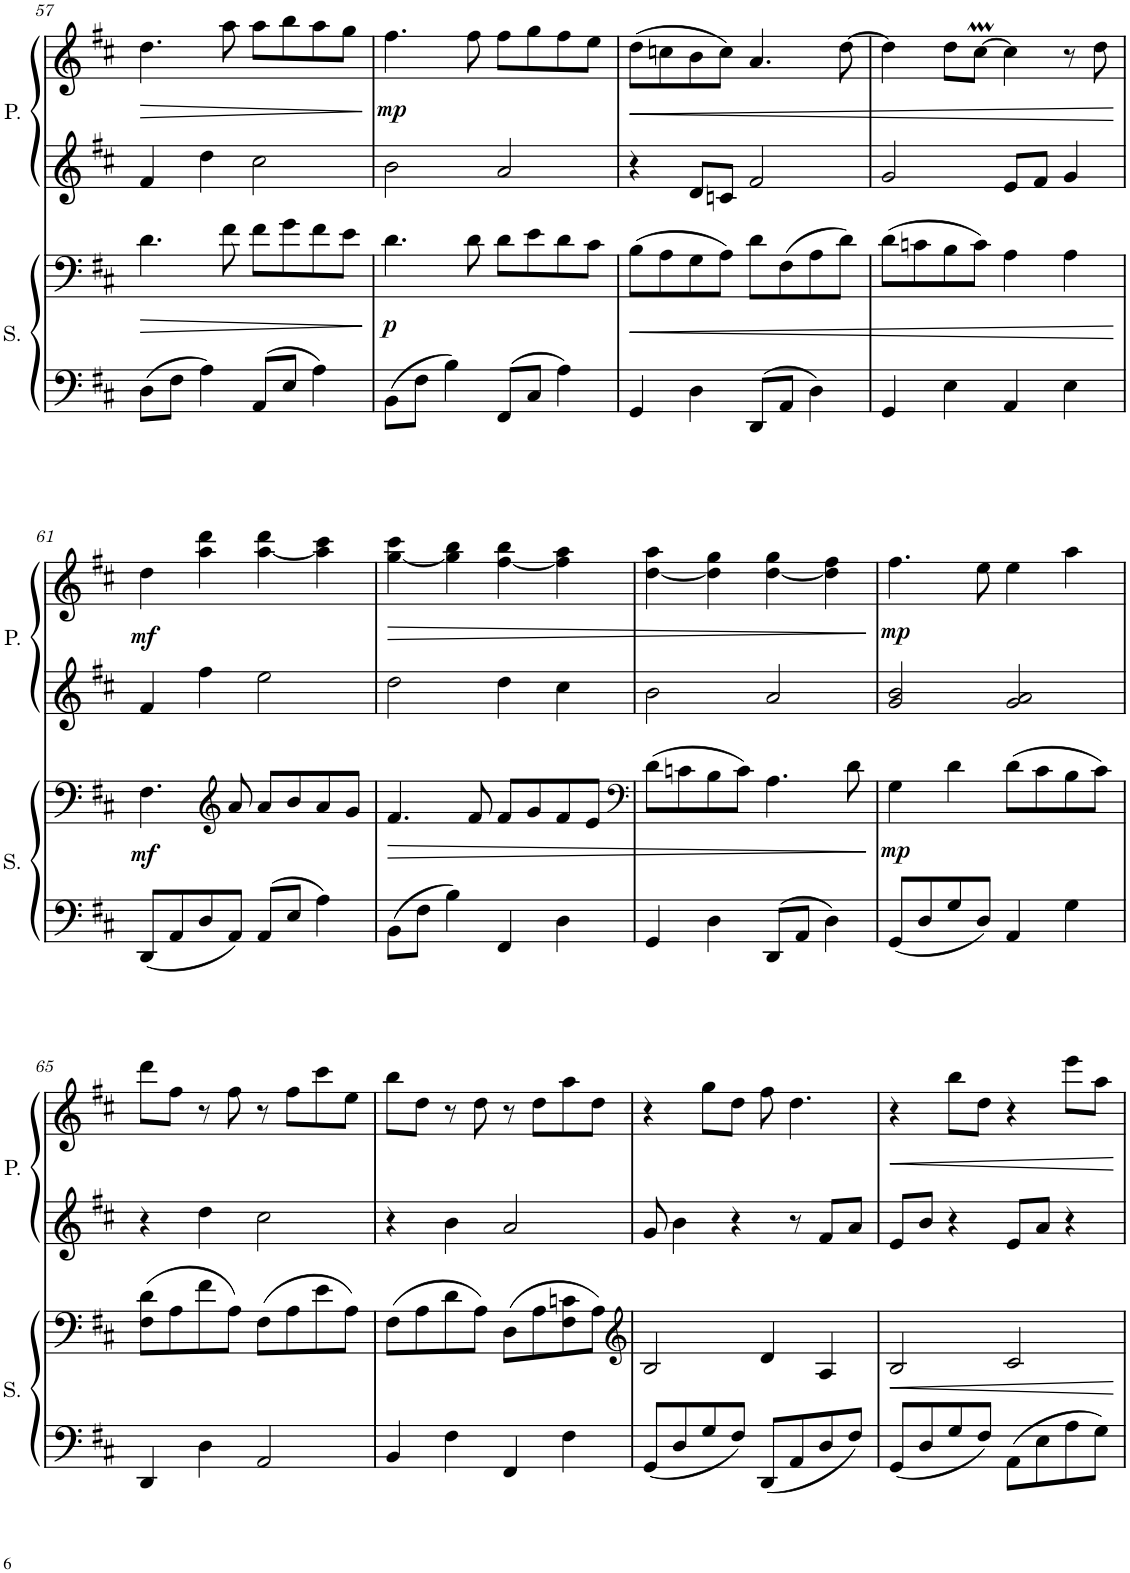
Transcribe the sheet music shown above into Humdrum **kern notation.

**kern	**kern	**dynam	**kern	**kern	**dynam
*part2	*part2	*part2	*part1	*part1	*part1
*staff4	*staff3	*staff3/4	*staff2	*staff1	*staff1/2
*I"Secondo	*	*	*I"Primo	*	*
*I'S.	*	*	*I'P.	*	*
!!LO:PB:g=z
*clefF4	*clefF4	*	*clefG2	*clefG2	*
*k[f#c#]	*k[f#c#]	*	*k[f#c#]	*k[f#c#]	*
*M4/4	*M4/4	*	*M4/4	*M4/4	*
=57	=57	=57	=57	=57	=57
!	!	!LO:HP:b	!	!	!LO:HP:b
8D\L	4.d\	>	4f#/	4.dd\	>
8F#\J	.	.	.	.	.
4A\	.	.	4dd\	.	.
.	8f#\	.	.	8aa\	.
8AA/L	8f#\L	.	2cc#\	8aa\L	.
8E/J	8g\	.	.	8bb\	.
4A\	8f#\	.	.	8aa\	.
.	8e\J	.	.	8gg\J	.
.	.	]	.	.	]
=58	=58	=58	=58	=58	=58
!	!	!LO:DY:b	!	!	!LO:DY:b
8BB\L	4.d\	p	2b\	4.ff#\	mp
8F#\J	.	.	.	.	.
4B\	.	.	.	.	.
.	8d\	.	.	8ff#\	.
8FF#/L	8d\L	.	2a/	8ff#\L	.
8C#/J	8e\	.	.	8gg\	.
4A\	8d\	.	.	8ff#\	.
.	8c#\J	.	.	8ee\J	.
=59	=59	=59	=59	=59	=59
!	!	!LO:HP:b	!	!	!LO:HP:b
4GG/	(8B\L	<	4r	(8dd\L	<
.	8A\	.	.	8ccn\	.
4D\	8G\	.	8d/L	8b\	.
.	8A\J)	.	8cn/J	8cc\J)	.
8DD/L	8d\L	.	2f#/	4.a/	.
8AA/J	(8F#\	.	.	.	.
4D\	8A\	.	.	.	.
.	8d\J)	.	.	[8dd\	.
=60	=60	=60	=60	=60	=60
4GG/	(8d\L	.	2g/	4dd\]	.
.	8cn\	.	.	.	.
4E\	8B\	.	.	8dd\L	.
.	8c\J)	.	.	[8cc#m\J	.
4AA/	4A\	.	8e/L	4cc#\]	.
.	.	.	8f#/J	.	.
4E\	4A\	.	4g/	8r	.
.	.	.	.	8dd\	.
.	.	[	.	.	[
!!LO:LB:g=z
=61	=61	=61	=61	=61	=61
!	!	!LO:DY:b	!	!	!LO:DY:b
8DD/L	4.F#\	mf	4f#/	4dd\	mf
8AA/	.	.	.	.	.
8D/	.	.	4ff#\	4aa\ 4ddd\	.
*	*clefG2	*	*	*	*
8AA/J	8a/	.	.	.	.
8AA/L	8a/L	.	2ee\	[4aa\ 4ddd\	.
8E/J	8b/	.	.	.	.
4A\	8a/	.	.	4aa\] 4ccc#\	.
.	8g/J	.	.	.	.
=62	=62	=62	=62	=62	=62
!	!	!LO:HP:b	!	!	!LO:HP:b
8BB\L	4.f#/	>	2dd\	[4gg\ 4ccc#\	>
8F#\J	.	.	.	.	.
4B\	.	.	.	4gg\] 4bb\	.
.	8f#/	.	.	.	.
4FF#/	8f#/L	.	4dd\	[4ff#\ 4bb\	.
.	8g/	.	.	.	.
4D\	8f#/	.	4cc#\	4ff#\] 4aa\	.
.	8e/J	.	.	.	.
=63	=63	=63	=63	=63	=63
*	*clefF4	*	*	*	*
4GG/	(8d\L	.	2b\	[4dd\ 4aa\	.
.	8cn\	.	.	.	.
4D\	8B\	.	.	4dd\] 4gg\	.
.	8c\J)	.	.	.	.
8DD/L	4.A\	.	2a/	[4dd\ 4gg\	.
8AA/J	.	.	.	.	.
4D\	.	.	.	4dd\] 4ff#\	.
.	8d\	.	.	.	.
.	.	]	.	.	]
=64	=64	=64	=64	=64	=64
!	!	!LO:DY:b	!	!	!LO:DY:b
8GG/L	4G\	mp	2g/ 2b/	4.ff#\	mp
8D/	.	.	.	.	.
8G/	4d\	.	.	.	.
8D/J	.	.	.	8ee\	.
4AA/	(8d\L	.	2g/ 2a/	4ee\	.
.	8c#\	.	.	.	.
4G\	8B\	.	.	4aa\	.
.	8c#\J)	.	.	.	.
!!LO:LB:g=z
=65	=65	=65	=65	=65	=65
4DD/	(8F#\ 8d\L	.	4r	8ddd\L	.
.	8A\	.	.	8ff#\J	.
4D\	8f#\	.	4dd\	8r	.
.	8A\J)	.	.	8ff#\	.
2AA/	(8F#\L	.	2cc#\	8r	.
.	8A\	.	.	8ff#\L	.
.	8e\	.	.	8ccc#\	.
.	8A\J)	.	.	8ee\J	.
=66	=66	=66	=66	=66	=66
4BB/	(8F#\L	.	4r	8bb\L	.
.	8A\	.	.	8dd\J	.
4F#\	8d\	.	4b\	8r	.
.	8A\J)	.	.	8dd\	.
4FF#/	(8D\L	.	2a/	8r	.
.	8A\	.	.	8dd\L	.
4F#\	8F#\ 8cn\	.	.	8aa\	.
.	8A\J)	.	.	8dd\J	.
=67	=67	=67	=67	=67	=67
*	*clefG2	*	*	*	*
8GG/L	2B/	.	8g/	4r	.
8D/	.	.	4b\	.	.
8G/	.	.	.	8gg\L	.
8F#/J	.	.	4r	8dd\J	.
8DD/L	4d/	.	.	8ff#\	.
8AA/	.	.	8r	4.dd\	.
8D/	4A/	.	8f#/L	.	.
8F#/J	.	.	8a/J	.	.
=68	=68	=68	=68	=68	=68
!	!	!LO:HP:b	!	!	!LO:HP:b
8GG/L	2B/	<	8e/L	4r	<
8D/	.	.	8b/J	.	.
8G/	.	.	4r	8bb\L	.
8F#/J	.	.	.	8dd\J	.
8AA\L	2c#/	.	8e/L	4r	.
8E\	.	.	8a/J	.	.
8A\	.	.	4r	8eee\L	.
8G\J	.	.	.	8aa\J	.
.	.	[	.	.	[
=	=	=	=	=	=
*-	*-	*-	*-	*-	*-
